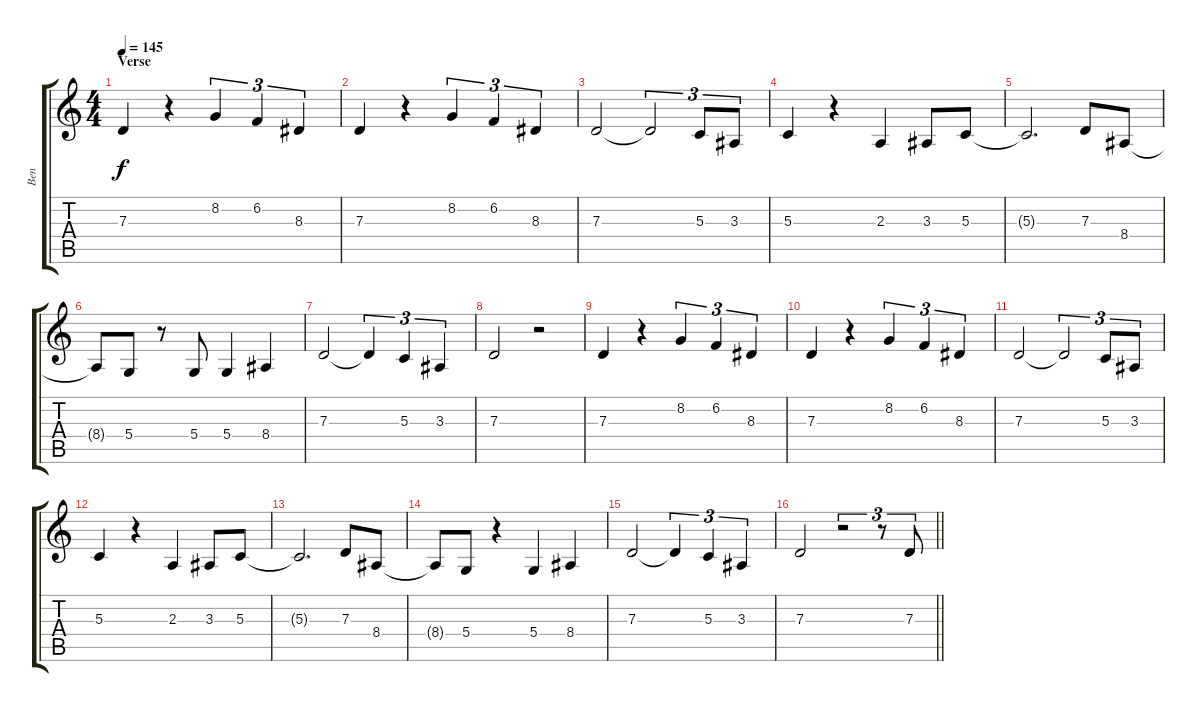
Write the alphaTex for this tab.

\track ("Ben " "Ben ") {instrument altosax}
\staff {score tabs}
\tuning (E4 B3 G3 D3 A2 E2) {hide}
\ts (4 4)
\section ("" "Verse")
\tempo 145
\clef g2
\ks c
7.3.4{dy f} r.4 8.2.4{tu (3 2)} 6.2.4{tu (3 2)} 8.3.4{tu (3 2)} |
7.3.4 r.4 8.2.4{tu (3 2)} 6.2.4{tu (3 2)} 8.3.4{tu (3 2)} |
7.3.2 7.3{t}.2{tu (3 2)} 5.3.8{tu (3 2)} 3.3.8{tu (3 2)} |
5.3.4 r.4 2.3.4 3.3.8 5.3.8 |
5.3{t}.2{d} 7.3.8 8.4.8 |
8.4{t}.8 5.4.8 r.8 5.4.8 5.4.4 8.4.4 |
7.3.2 7.3{t}.4{tu (3 2)} 5.3.4{tu (3 2)} 3.3.4{tu (3 2)} |
7.3.2 r.2 |
7.3.4 r.4 8.2.4{tu (3 2)} 6.2.4{tu (3 2)} 8.3.4{tu (3 2)} |
7.3.4 r.4 8.2.4{tu (3 2)} 6.2.4{tu (3 2)} 8.3.4{tu (3 2)} |
7.3.2 7.3{t}.2{tu (3 2)} 5.3.8{tu (3 2)} 3.3.8{tu (3 2)} |
5.3.4 r.4 2.3.4 3.3.8 5.3.8 |
5.3{t}.2{d} 7.3.8 8.4.8 |
8.4{t}.8 5.4.8 r.4 5.4.4 8.4.4 |
7.3.2 7.3{t}.4{tu (3 2)} 5.3.4{tu (3 2)} 3.3.4{tu (3 2)} |
\barLineRight lightlight
7.3.2 r.2{tu (3 2)} r.8{tu (3 2)} 7.3.8{tu (3 2)}
